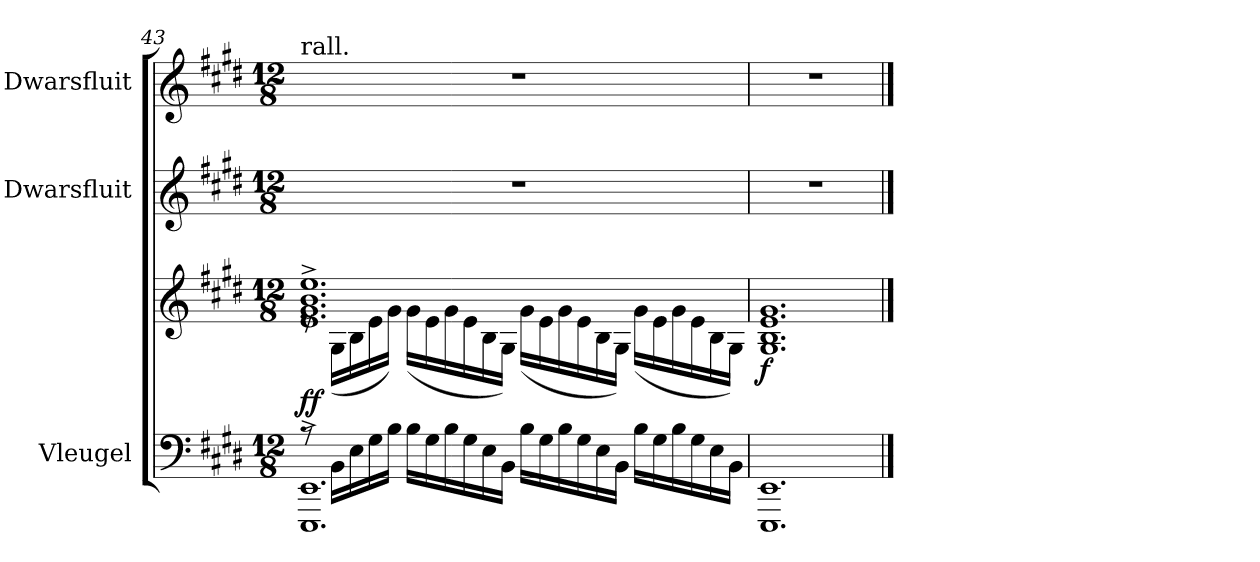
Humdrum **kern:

**kern	**kern	**dynam	**kern	**kern
*part3	*part3	*part3	*part2	*part1
*staff4	*staff3	*staff3/4	*staff2	*staff1
*I"Vleugel	*	*	*I"Dwarsfluit	*I"Dwarsfluit
*	*	*	*I'Fl.	*I'Fl.
!!LO:LB:g=z
*clefF4	*clefG2	*	*clefG2	*clefG2
*k[f#c#g#d#]	*k[f#c#g#d#]	*	*k[f#c#g#d#]	*k[f#c#g#d#]
*M12/8	*M12/8	*	*M12/8	*M12/8
*MM76	*MM76	*	*MM76	*MM76
=43	=43	=43	=43	=43
*^	*^	*	*	*
!	!	!	!	!	!	!LO:TX:a:t=rall.
!	!	!	!	!LO:DY:b	!	!
1.EEE^ 1.EE^	8rA	1.e^ 1.g#^ 1.b^ 1.ee^	8re	ff	1.r	1.r
.	16BB\LL	.	(16G#\LL	.	.	.
.	16E\	.	16B\	.	.	.
.	16G#\	.	16e\	.	.	.
.	16B\JJ	.	16g#\JJ)	.	.	.
.	16B\LL	.	(>16g#\LL	.	.	.
.	16G#\	.	16e\	.	.	.
.	16B\	.	16g#\	.	.	.
.	16G#\	.	16e\	.	.	.
.	16E\	.	16B\	.	.	.
.	16BB\JJ	.	16G#\JJ)	.	.	.
.	16B\LL	.	(>16g#\LL	.	.	.
.	16G#\	.	16e\	.	.	.
.	16B\	.	16g#\	.	.	.
.	16G#\	.	16e\	.	.	.
.	16E\	.	16B\	.	.	.
.	16BB\JJ	.	16G#\JJ)	.	.	.
.	16B\LL	.	(>16g#\LL	.	.	.
.	16G#\	.	16e\	.	.	.
.	16B\	.	16g#\	.	.	.
.	16G#\	.	16e\	.	.	.
.	16E\	.	16B\	.	.	.
.	16BB\JJ	.	16G#\JJ)	.	.	.
=44	=44	=44	=44	=44	=44	=44
!	!	!	!	!LO:DY:b	!	!
*v	*v	*	*	*	*	*
*	*v	*v	*	*	*
1.EEE 1.EE	1.G# 1.B 1.e 1.g#	f	1.r	1.r
==	==	==	==	==
*-	*-	*-	*-	*-
